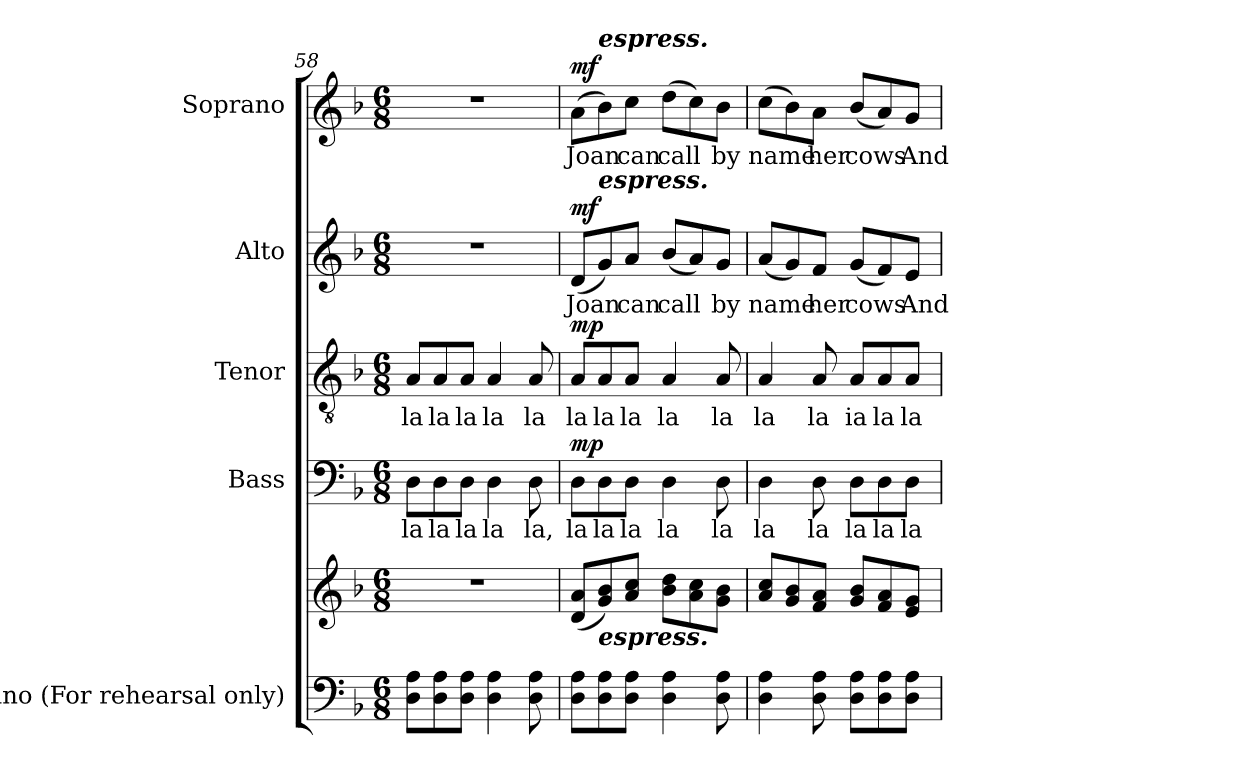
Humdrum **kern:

**kern	**kern	**dynam	**kern	**text	**dynam	**kern	**text	**dynam	**kern	**text	**dynam	**kern	**text	**dynam
*part5	*part5	*part5	*part4	*part4	*part4	*part3	*part3	*part3	*part2	*part2	*part2	*part1	*part1	*part1
*staff6	*staff5	*staff5/6	*staff4	*staff4	*staff4	*staff3	*staff3	*staff3	*staff2	*staff2	*staff2	*staff1	*staff1	*staff1
*I"Piano (For rehearsal only)	*	*	*I"Bass	*	*	*I"Tenor	*	*	*I"Alto	*	*	*I"Soprano	*	*
*I'Pno.	*	*	*I'B.	*	*	*I'T.	*	*	*I'A.	*	*	*I'S.	*	*
*clefF4	*clefG2	*	*clefF4	*	*	*clefGv2	*	*	*clefG2	*	*	*clefG2	*	*
*	*	*	*	*	*	*ITrd7c12	*	*	*	*	*	*	*	*
*k[b-]	*k[b-]	*	*k[b-]	*	*	*k[b-]	*	*	*k[b-]	*	*	*k[b-]	*	*
*F:	*F:	*	*F:	*	*	*F:	*	*	*F:	*	*	*F:	*	*
*M6/8	*M6/8	*	*M6/8	*	*	*M6/8	*	*	*M6/8	*	*	*M6/8	*	*
=58	=58	=58	=58	=58	=58	=58	=58	=58	=58	=58	=58	=58	=58	=58
!	!LO:N:vis=1	!	!	!	!	!	!	!	!	!	!	!	!	!
!	!	!	!	!LO:LY:b:color=#000000	!	!	!	!	!	!	!	!	!	!
!	!	!	!	!	!	!	!LO:LY:b:color=#000000	!	!LO:N:vis=1	!	!	!LO:N:vis=1	!	!
8Di\ 8AiL	2.r	.	8Di\L	la	.	8AAi/L	la	.	2.r	.	.	2.r	.	.
!	!	!	!	!LO:LY:b:color=#000000	!	!	!	!	!	!	!	!	!	!
!	!	!	!	!	!	!	!LO:LY:b:color=#000000	!	!	!	!	!	!	!
8Di\ 8Ai	.	.	8Di\	la	.	8AAi/	la	.	.	.	.	.	.	.
!	!	!	!	!LO:LY:b:color=#000000	!	!	!	!	!	!	!	!	!	!
!	!	!	!	!	!	!	!LO:LY:b:color=#000000	!	!	!	!	!	!	!
8Di\ 8AiJ	.	.	8Di\J	la	.	8AAi/J	la	.	.	.	.	.	.	.
!	!	!	!	!LO:LY:b:color=#000000	!	!	!	!	!	!	!	!	!	!
!	!	!	!	!	!	!	!LO:LY:b:color=#000000	!	!	!	!	!	!	!
4Di\ 4Ai	.	.	4Di\	la	.	4AAi/	la	.	.	.	.	.	.	.
!	!	!	!	!LO:LY:b:color=#000000	!	!	!	!	!	!	!	!	!	!
!	!	!	!	!	!	!	!LO:LY:b:color=#000000	!	!	!	!	!	!	!
8Di\ 8Ai	.	.	8Di\	la,	.	8AAi/	la	.	.	.	.	.	.	.
=59	=59	=59	=59	=59	=59	=59	=59	=59	=59	=59	=59	=59	=59	=59
!	!	!	!	!LO:LY:b:color=#000000	!	!	!	!	!	!	!	!	!	!
!	!	!	!	!	!	!	!LO:LY:b:color=#000000	!	!	!	!	!	!	!
!	!	!	!	!	!	!	!	!	!	!LO:LY:b:color=#000000	!	!	!	!
!	!	!	!	!	!	!	!	!	!	!	!	!	!LO:LY:b:color=#000000	!
8Di\ 8AiL	(8di/ 8aiL	mp mf	8Di\L	la	mp	8AAi/L	la	mp	(8di/L	Joan	mf	(8ai\L	Joan	mf
!	!	!	!	!LO:LY:b:color=#000000	!	!	!	!	!	!	!	!	!	!
!	!	!	!	!	!	!	!	!	!	!	!	!LO:TX:a:Bi:t=espress.	!	!
!	!	!	!	!	!	!	!	!	!LO:TX:a:Bi:t=espress.	!	!	!	!	!
!	!LO:TX:b:Bi:t=espress.	!	!	!	!	!	!	!	!	!	!	!	!	!
!	!	!	!	!	!	!	!LO:LY:b:color=#000000	!	!	!	!	!	!	!
8Di\ 8Ai	8gi/ 8b-i)	.	8Di\	la	.	8AAi/	la	.	8gi/)	.	.	8b-i\)	.	.
!	!	!	!	!LO:LY:b:color=#000000	!	!	!	!	!	!	!	!	!	!
!	!	!	!	!	!	!	!LO:LY:b:color=#000000	!	!	!	!	!	!	!
!	!	!	!	!	!	!	!	!	!	!LO:LY:b:color=#000000	!	!	!	!
!	!	!	!	!	!	!	!	!	!	!	!	!	!LO:LY:b:color=#000000	!
8Di\ 8AiJ	8ai/ 8cciJ	.	8Di\J	la	.	8AAi/J	la	.	8ai/J	can	.	8cci\J	can	.
!	!	!	!	!LO:LY:b:color=#000000	!	!	!	!	!	!	!	!	!	!
!	!	!	!	!	!	!	!LO:LY:b:color=#000000	!	!	!	!	!	!	!
!	!	!	!	!	!	!	!	!	!	!LO:LY:b:color=#000000	!	!	!	!
!	!	!	!	!	!	!	!	!	!	!	!	!	!LO:LY:b:color=#000000	!
4Di\ 4Ai	8b-i\ 8ddiL	.	4Di\	la	.	4AAi/	la	.	(8b-i/L	call	.	(8ddi\L	call	.
.	8ai\ 8cci	.	.	.	.	.	.	.	8ai/)	.	.	8cci\)	.	.
!	!	!	!	!LO:LY:b:color=#000000	!	!	!	!	!	!	!	!	!	!
!	!	!	!	!	!	!	!LO:LY:b:color=#000000	!	!	!	!	!	!	!
!	!	!	!	!	!	!	!	!	!	!LO:LY:b:color=#000000	!	!	!	!
!	!	!	!	!	!	!	!	!	!	!	!	!	!LO:LY:b:color=#000000	!
8Di\ 8Ai	8gi\ 8b-iJ	.	8Di\	la	.	8AAi/	la	.	8gi/J	by	.	8b-i\J	by	.
=60	=60	=60	=60	=60	=60	=60	=60	=60	=60	=60	=60	=60	=60	=60
!	!	!	!	!LO:LY:b:color=#000000	!	!	!	!	!	!	!	!	!	!
!	!	!	!	!	!	!	!LO:LY:b:color=#000000	!	!	!	!	!	!	!
!	!	!	!	!	!	!	!	!	!	!LO:LY:b:color=#000000	!	!	!	!
!	!	!	!	!	!	!	!	!	!	!	!	!	!LO:LY:b:color=#000000	!
4Di\ 4Ai	8ai/ 8cciL	.	4Di\	la	.	4AAi/	la	.	(8ai/L	name	.	(8cci\L	name	.
.	8gi/ 8b-i	.	.	.	.	.	.	.	8gi/)	.	.	8b-i\)	.	.
!	!	!	!	!LO:LY:b:color=#000000	!	!	!	!	!	!	!	!	!	!
!	!	!	!	!	!	!	!LO:LY:b:color=#000000	!	!	!	!	!	!	!
!	!	!	!	!	!	!	!	!	!	!LO:LY:b:color=#000000	!	!	!	!
!	!	!	!	!	!	!	!	!	!	!	!	!	!LO:LY:b:color=#000000	!
8Di\ 8Ai	8fi/ 8aiJ	.	8Di\	la	.	8AAi/	la	.	8fi/J	her	.	8ai\J	her	.
!	!	!	!	!LO:LY:b:color=#000000	!	!	!	!	!	!	!	!	!	!
!	!	!	!	!	!	!	!LO:LY:b:color=#000000	!	!	!	!	!	!	!
!	!	!	!	!	!	!	!	!	!	!LO:LY:b:color=#000000	!	!	!	!
!	!	!	!	!	!	!	!	!	!	!	!	!	!LO:LY:b:color=#000000	!
8Di\ 8AiL	8gi/ 8b-iL	.	8Di\L	la	.	8AAi/L	ia	.	(8gi/L	cows	.	(8b-i/L	cows	.
!	!	!	!	!LO:LY:b:color=#000000	!	!	!	!	!	!	!	!	!	!
!	!	!	!	!	!	!	!LO:LY:b:color=#000000	!	!	!	!	!	!	!
8Di\ 8Ai	8fi/ 8ai	.	8Di\	la	.	8AAi/	la	.	8fi/)	.	.	8ai/)	.	.
!	!	!	!	!LO:LY:b:color=#000000	!	!	!	!	!	!	!	!	!	!
!	!	!	!	!	!	!	!LO:LY:b:color=#000000	!	!	!	!	!	!	!
!	!	!	!	!	!	!	!	!	!	!LO:LY:b:color=#000000	!	!	!	!
!	!	!	!	!	!	!	!	!	!	!	!	!	!LO:LY:b:color=#000000	!
8Di\ 8AiJ	8ei/ 8giJ	.	8Di\J	la	.	8AAi/J	la	.	8ei/J	And	.	8gi/J	And	.
=	=	=	=	=	=	=	=	=	=	=	=	=	=	=
*-	*-	*-	*-	*-	*-	*-	*-	*-	*-	*-	*-	*-	*-	*-
